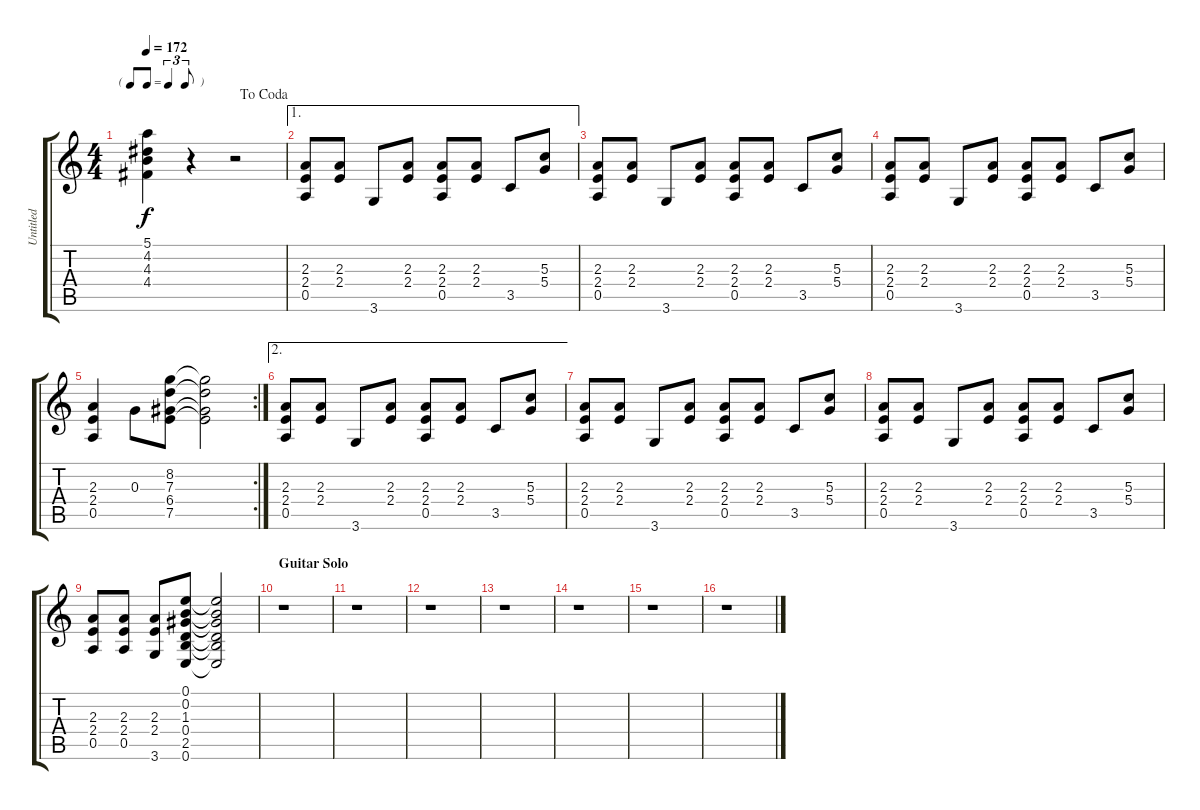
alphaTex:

\track ("Untitled" "Untitled") {instrument electricguitarclean}
\staff {score tabs}
\tuning (E4 B3 G3 D3 A2 E2) {hide}
\ts (4 4)
\tf triplet8th
\jump dacoda
\tempo 172
\clef g2
\ks c
(5.1 4.2 4.3 4.4).4{dy f} r.4 r.2 |
\ae 1
(2.3 2.4 0.5).8 (2.3 2.4).8 3.6.8 (2.3 2.4).8 (2.3 2.4 0.5).8 (2.3 2.4).8 3.5.8 (5.3 5.4).8 |
(2.3 2.4 0.5).8 (2.3 2.4).8 3.6.8 (2.3 2.4).8 (2.3 2.4 0.5).8 (2.3 2.4).8 3.5.8 (5.3 5.4).8 |
(2.3 2.4 0.5).8 (2.3 2.4).8 3.6.8 (2.3 2.4).8 (2.3 2.4 0.5).8 (2.3 2.4).8 3.5.8 (5.3 5.4).8 |
\rc 2
(2.3 2.4 0.5).4 0.3.8 (8.2 7.3 6.4 7.5).8 (8.2{t} 7.3{t} 6.4{t} 7.5{t}).2 |
\ae 2
(2.3 2.4 0.5).8 (2.3 2.4).8 3.6.8 (2.3 2.4).8 (2.3 2.4 0.5).8 (2.3 2.4).8 3.5.8 (5.3 5.4).8 |
(2.3 2.4 0.5).8 (2.3 2.4).8 3.6.8 (2.3 2.4).8 (2.3 2.4 0.5).8 (2.3 2.4).8 3.5.8 (5.3 5.4).8 |
(2.3 2.4 0.5).8 (2.3 2.4).8 3.6.8 (2.3 2.4).8 (2.3 2.4 0.5).8 (2.3 2.4).8 3.5.8 (5.3 5.4).8 |
(2.3 2.4 0.5).8 (2.3 2.4 0.5).8 (2.3 2.4 3.6).8 (0.1 0.2 1.3 0.4 2.5 0.6).8 (0.1{t} 0.2{t} 1.3{t} 0.4{t} 2.5{t} 0.6{t}).2 |
\section ("" "Guitar Solo")
r.1 |
r.1 |
r.1 |
r.1 |
r.1 |
r.1 |
r.1
